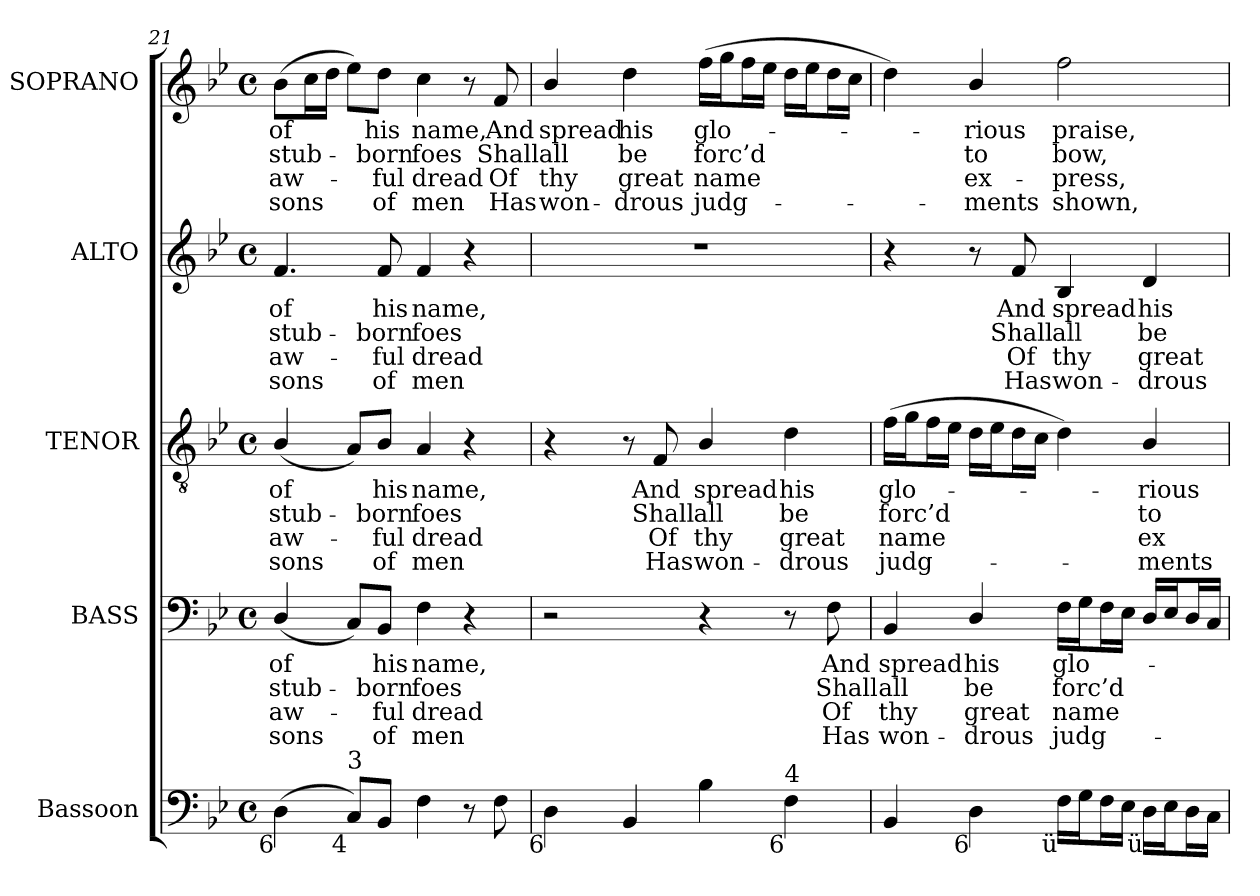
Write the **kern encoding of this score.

**kern	**kern	**text	**text	**text	**text	**kern	**text	**text	**text	**text	**kern	**text	**text	**text	**text	**kern	**text	**text	**text	**text
*part5	*part4	*part4	*part4	*part4	*part4	*part3	*part3	*part3	*part3	*part3	*part2	*part2	*part2	*part2	*part2	*part1	*part1	*part1	*part1	*part1
*staff5	*staff4	*staff4	*staff4	*staff4	*staff4	*staff3	*staff3	*staff3	*staff3	*staff3	*staff2	*staff2	*staff2	*staff2	*staff2	*staff1	*staff1	*staff1	*staff1	*staff1
*I"Bassoon	*I"BASS	*	*	*	*	*I"TENOR	*	*	*	*	*I"ALTO	*	*	*	*	*I"SOPRANO	*	*	*	*
*I'Bsn.	*I'B.	*	*	*	*	*I'T.	*	*	*	*	*I'A.	*	*	*	*	*I'S.	*	*	*	*
*clefF4	*clefF4	*	*	*	*	*clefGv2	*	*	*	*	*clefG2	*	*	*	*	*clefG2	*	*	*	*
*	*	*	*	*	*	*ITrd7c12	*	*	*	*	*	*	*	*	*	*	*	*	*	*
*k[b-e-]	*k[b-e-]	*	*	*	*	*k[b-e-]	*	*	*	*	*k[b-e-]	*	*	*	*	*k[b-e-]	*	*	*	*
*B-:	*B-:	*	*	*	*	*B-:	*	*	*	*	*B-:	*	*	*	*	*B-:	*	*	*	*
*M4/4	*M4/4	*	*	*	*	*M4/4	*	*	*	*	*M4/4	*	*	*	*	*M4/4	*	*	*	*
*met(c)	*met(c)	*	*	*	*	*met(c)	*	*	*	*	*met(c)	*	*	*	*	*met(c)	*	*	*	*
=21	=21	=21	=21	=21	=21	=21	=21	=21	=21	=21	=21	=21	=21	=21	=21	=21	=21	=21	=21	=21
!	!	!LO:LY:b:color=#000000	!LO:LY:b:color=#000000	!LO:LY:b:color=#000000	!LO:LY:b:color=#000000	!	!	!	!	!	!	!	!	!	!	!	!	!	!	!
!	!	!	!	!	!	!	!LO:LY:b:color=#000000	!LO:LY:b:color=#000000	!LO:LY:b:color=#000000	!LO:LY:b:color=#000000	!	!	!	!	!	!	!	!	!	!
!	!	!	!	!	!	!	!	!	!	!	!	!LO:LY:b:color=#000000	!LO:LY:b:color=#000000	!LO:LY:b:color=#000000	!LO:LY:b:color=#000000	!	!	!	!	!
!LO:TX:b:rj:t=6	!	!	!	!	!	!	!	!	!	!	!	!	!	!	!	!	!	!	!	!
!	!	!	!	!	!	!	!	!	!	!	!	!	!	!	!	!	!LO:LY:b:color=#000000	!LO:LY:b:color=#000000	!LO:LY:b:color=#000000	!LO:LY:b:color=#000000
(4Di\	(4Di/	of	stub-	aw-	-sons	(4BB-i/	of	stub-	aw-	-sons	4.fi/	of	stub-	aw-	-sons	(8b-i\L	of	stub-	aw-	-sons
.	.	.	.	.	.	.	.	.	.	.	.	.	.	.	.	16cci\L	.	.	.	.
.	.	.	.	.	.	.	.	.	.	.	.	.	.	.	.	16ddi\JJ	.	.	.	.
!LO:TX:b:rj:t=4	!	!	!	!	!	!	!	!	!	!	!	!	!	!	!	!	!	!	!	!
!LO:TX:t=3	!	!	!	!	!	!	!	!	!	!	!	!	!	!	!	!	!	!	!	!
8Ci/L)	8Ci/L)	.	.	.	.	8AAi/L)	.	.	.	.	.	.	.	.	.	8ee-i\L)	.	.	.	.
!	!	!LO:LY:b:color=#000000	!LO:LY:b:color=#000000	!LO:LY:b:color=#000000	!LO:LY:b:color=#000000	!	!	!	!	!	!	!	!	!	!	!	!	!	!	!
!	!	!	!	!	!	!	!LO:LY:b:color=#000000	!LO:LY:b:color=#000000	!LO:LY:b:color=#000000	!LO:LY:b:color=#000000	!	!	!	!	!	!	!	!	!	!
!	!	!	!	!	!	!	!	!	!	!	!	!LO:LY:b:color=#000000	!LO:LY:b:color=#000000	!LO:LY:b:color=#000000	!LO:LY:b:color=#000000	!	!	!	!	!
!	!	!	!	!	!	!	!	!	!	!	!	!	!	!	!	!	!LO:LY:b:color=#000000	!LO:LY:b:color=#000000	!LO:LY:b:color=#000000	!LO:LY:b:color=#000000
8BB-i/J	8BB-i/J	his	-born	ful	of	8BB-i/J	his	-born	ful	of	8fi/	his	-born	ful	of	8ddi\J	his	-born	ful	of
!	!	!LO:LY:b:color=#000000	!LO:LY:b:color=#000000	!LO:LY:b:color=#000000	!LO:LY:b:color=#000000	!	!	!	!	!	!	!	!	!	!	!	!	!	!	!
!	!	!	!	!	!	!	!LO:LY:b:color=#000000	!LO:LY:b:color=#000000	!LO:LY:b:color=#000000	!LO:LY:b:color=#000000	!	!	!	!	!	!	!	!	!	!
!	!	!	!	!	!	!	!	!	!	!	!	!LO:LY:b:color=#000000	!LO:LY:b:color=#000000	!LO:LY:b:color=#000000	!LO:LY:b:color=#000000	!	!	!	!	!
!	!	!	!	!	!	!	!	!	!	!	!	!	!	!	!	!	!LO:LY:b:color=#000000	!LO:LY:b:color=#000000	!LO:LY:b:color=#000000	!LO:LY:b:color=#000000
4Fi\	4Fi\	name,	foes	dread	men	4AAi/	name,	foes	dread	men	4fi/	name,	foes	dread	men	4cci\	name,	foes	dread	men
8r	4r	.	.	.	.	4r	.	.	.	.	4r	.	.	.	.	8r	.	.	.	.
!	!	!	!	!	!	!	!	!	!	!	!	!	!	!	!	!	!LO:LY:b:color=#000000	!LO:LY:b:color=#000000	!LO:LY:b:color=#000000	!LO:LY:b:color=#000000
8Fi\	.	.	.	.	.	.	.	.	.	.	.	.	.	.	.	8fi/	And	Shall	Of	Has
=22	=22	=22	=22	=22	=22	=22	=22	=22	=22	=22	=22	=22	=22	=22	=22	=22	=22	=22	=22	=22
!LO:TX:b:rj:t=6	!	!	!	!	!	!	!	!	!	!	!	!	!	!	!	!	!	!	!	!
!	!	!	!	!	!	!	!	!	!	!	!	!	!	!	!	!	!LO:LY:b:color=#000000	!LO:LY:b:color=#000000	!LO:LY:b:color=#000000	!LO:LY:b:color=#000000
4Di\	2r	.	.	.	.	4r	.	.	.	.	1r	.	.	.	.	4b-i/	spread	all	thy	won-
!	!	!	!	!	!	!	!	!	!	!	!	!	!	!	!	!	!LO:LY:b:color=#000000	!LO:LY:b:color=#000000	!LO:LY:b:color=#000000	!LO:LY:b:color=#000000
4BB-i/	.	.	.	.	.	8r	.	.	.	.	.	.	.	.	.	4ddi\	his	be	-great	drous
!	!	!	!	!	!	!	!LO:LY:b:color=#000000	!LO:LY:b:color=#000000	!LO:LY:b:color=#000000	!LO:LY:b:color=#000000	!	!	!	!	!	!	!	!	!	!
.	.	.	.	.	.	8FFi/	And	Shall	Of	Has	.	.	.	.	.	.	.	.	.	.
!	!	!	!	!	!	!	!LO:LY:b:color=#000000	!LO:LY:b:color=#000000	!LO:LY:b:color=#000000	!LO:LY:b:color=#000000	!	!	!	!	!	!	!	!	!	!
!	!	!	!	!	!	!	!	!	!	!	!	!	!	!	!	!	!LO:LY:b:color=#000000	!LO:LY:b:color=#000000	!LO:LY:b:color=#000000	!LO:LY:b:color=#000000
4B-i\	4r	.	.	.	.	4BB-i/	spread	all	thy	won-	.	.	.	.	.	(16ffi\LL	glo-	forc’d	name	judg-
.	.	.	.	.	.	.	.	.	.	.	.	.	.	.	.	16ggi\J	.	.	.	.
.	.	.	.	.	.	.	.	.	.	.	.	.	.	.	.	16ffi\L	.	.	.	.
.	.	.	.	.	.	.	.	.	.	.	.	.	.	.	.	16ee-i\JJ	.	.	.	.
!LO:TX:b:rj:t=6	!	!	!	!	!	!	!	!	!	!	!	!	!	!	!	!	!	!	!	!
!LO:TX:t=4	!	!	!	!	!	!	!	!	!	!	!	!	!	!	!	!	!	!	!	!
!	!	!	!	!	!	!	!LO:LY:b:color=#000000	!LO:LY:b:color=#000000	!LO:LY:b:color=#000000	!LO:LY:b:color=#000000	!	!	!	!	!	!	!	!	!	!
4Fi\	8r	.	.	.	.	4Di\	his	be	-great	drous	.	.	.	.	.	16ddi\LL	.	.	.	.
.	.	.	.	.	.	.	.	.	.	.	.	.	.	.	.	16ee-i\J	.	.	.	.
!	!	!LO:LY:b:color=#000000	!LO:LY:b:color=#000000	!LO:LY:b:color=#000000	!LO:LY:b:color=#000000	!	!	!	!	!	!	!	!	!	!	!	!	!	!	!
.	8Fi\	And	Shall	Of	Has	.	.	.	.	.	.	.	.	.	.	16ddi\L	.	.	.	.
.	.	.	.	.	.	.	.	.	.	.	.	.	.	.	.	16cci\JJ	.	.	.	.
!!LO:PB:g=z
=23	=23	=23	=23	=23	=23	=23	=23	=23	=23	=23	=23	=23	=23	=23	=23	=23	=23	=23	=23	=23
!	!	!LO:LY:b:color=#000000	!LO:LY:b:color=#000000	!LO:LY:b:color=#000000	!LO:LY:b:color=#000000	!	!	!	!	!	!	!	!	!	!	!	!	!	!	!
!	!	!	!	!	!	!	!LO:LY:b:color=#000000	!LO:LY:b:color=#000000	!LO:LY:b:color=#000000	!LO:LY:b:color=#000000	!	!	!	!	!	!	!	!	!	!
4BB-i/	4BB-i/	spread	all	thy	won-	(16Fi\LL	glo-	forc’d	name	judg-	4r	.	.	.	.	4ddi\)	.	.	.	.
.	.	.	.	.	.	16Gi\J	.	.	.	.	.	.	.	.	.	.	.	.	.	.
.	.	.	.	.	.	16Fi\L	.	.	.	.	.	.	.	.	.	.	.	.	.	.
.	.	.	.	.	.	16E-i\JJ	.	.	.	.	.	.	.	.	.	.	.	.	.	.
!	!	!LO:LY:b:color=#000000	!LO:LY:b:color=#000000	!LO:LY:b:color=#000000	!LO:LY:b:color=#000000	!	!	!	!	!	!	!	!	!	!	!	!	!	!	!
!LO:TX:b:rj:t=6	!	!	!	!	!	!	!	!	!	!	!	!	!	!	!	!	!	!	!	!
!	!	!	!	!	!	!	!	!	!	!	!	!	!	!	!	!	!LO:LY:b:color=#000000	!LO:LY:b:color=#000000	!LO:LY:b:color=#000000	!LO:LY:b:color=#000000
4Di\	4Di/	his	be	-great	drous	16Di\LL	.	.	.	.	8r	.	.	.	.	4b-i/	-rious	to	-ex-	-ments
.	.	.	.	.	.	16E-i\J	.	.	.	.	.	.	.	.	.	.	.	.	.	.
!	!	!	!	!	!	!	!	!	!	!	!	!LO:LY:b:color=#000000	!LO:LY:b:color=#000000	!LO:LY:b:color=#000000	!LO:LY:b:color=#000000	!	!	!	!	!
.	.	.	.	.	.	16Di\L	.	.	.	.	8fi/	And	Shall	Of	Has	.	.	.	.	.
.	.	.	.	.	.	16Ci\JJ	.	.	.	.	.	.	.	.	.	.	.	.	.	.
!	!	!LO:LY:b:color=#000000	!LO:LY:b:color=#000000	!LO:LY:b:color=#000000	!LO:LY:b:color=#000000	!	!	!	!	!	!	!	!	!	!	!	!	!	!	!
!	!	!	!	!	!	!	!	!	!	!	!	!LO:LY:b:color=#000000	!LO:LY:b:color=#000000	!LO:LY:b:color=#000000	!LO:LY:b:color=#000000	!	!	!	!	!
!LO:TX:b:rj:t=ü	!	!	!	!	!	!	!	!	!	!	!	!	!	!	!	!	!	!	!	!
!	!	!	!	!	!	!	!	!	!	!	!	!	!	!	!	!	!LO:LY:b:color=#000000	!LO:LY:b:color=#000000	!LO:LY:b:color=#000000	!LO:LY:b:color=#000000
16Fi\LL	16Fi\LL	glo-	forc’d	name	judg-	4Di\)	.	.	.	.	4B-i/	spread	all	thy	won-	2ffi\	praise,	bow,	press,	shown,
16Gi\J	16Gi\J	.	.	.	.	.	.	.	.	.	.	.	.	.	.	.	.	.	.	.
16Fi\L	16Fi\L	.	.	.	.	.	.	.	.	.	.	.	.	.	.	.	.	.	.	.
16E-i\JJ	16E-i\JJ	.	.	.	.	.	.	.	.	.	.	.	.	.	.	.	.	.	.	.
!	!	!	!	!	!	!	!LO:LY:b:color=#000000	!LO:LY:b:color=#000000	!LO:LY:b:color=#000000	!LO:LY:b:color=#000000	!	!	!	!	!	!	!	!	!	!
!LO:TX:b:rj:t=ü	!	!	!	!	!	!	!	!	!	!	!	!	!	!	!	!	!	!	!	!
!	!	!	!	!	!	!	!	!	!	!	!	!LO:LY:b:color=#000000	!LO:LY:b:color=#000000	!LO:LY:b:color=#000000	!LO:LY:b:color=#000000	!	!	!	!	!
16Di\LL	16Di/LL	.	.	.	.	4BB-i/	-rious	to	-ex-	-ments	4di/	his	be	-great	drous	.	.	.	.	.
16E-i\J	16E-i/J	.	.	.	.	.	.	.	.	.	.	.	.	.	.	.	.	.	.	.
16Di\L	16Di/L	.	.	.	.	.	.	.	.	.	.	.	.	.	.	.	.	.	.	.
16Ci\JJ	16Ci/JJ	.	.	.	.	.	.	.	.	.	.	.	.	.	.	.	.	.	.	.
=	=	=	=	=	=	=	=	=	=	=	=	=	=	=	=	=	=	=	=	=
*-	*-	*-	*-	*-	*-	*-	*-	*-	*-	*-	*-	*-	*-	*-	*-	*-	*-	*-	*-	*-
